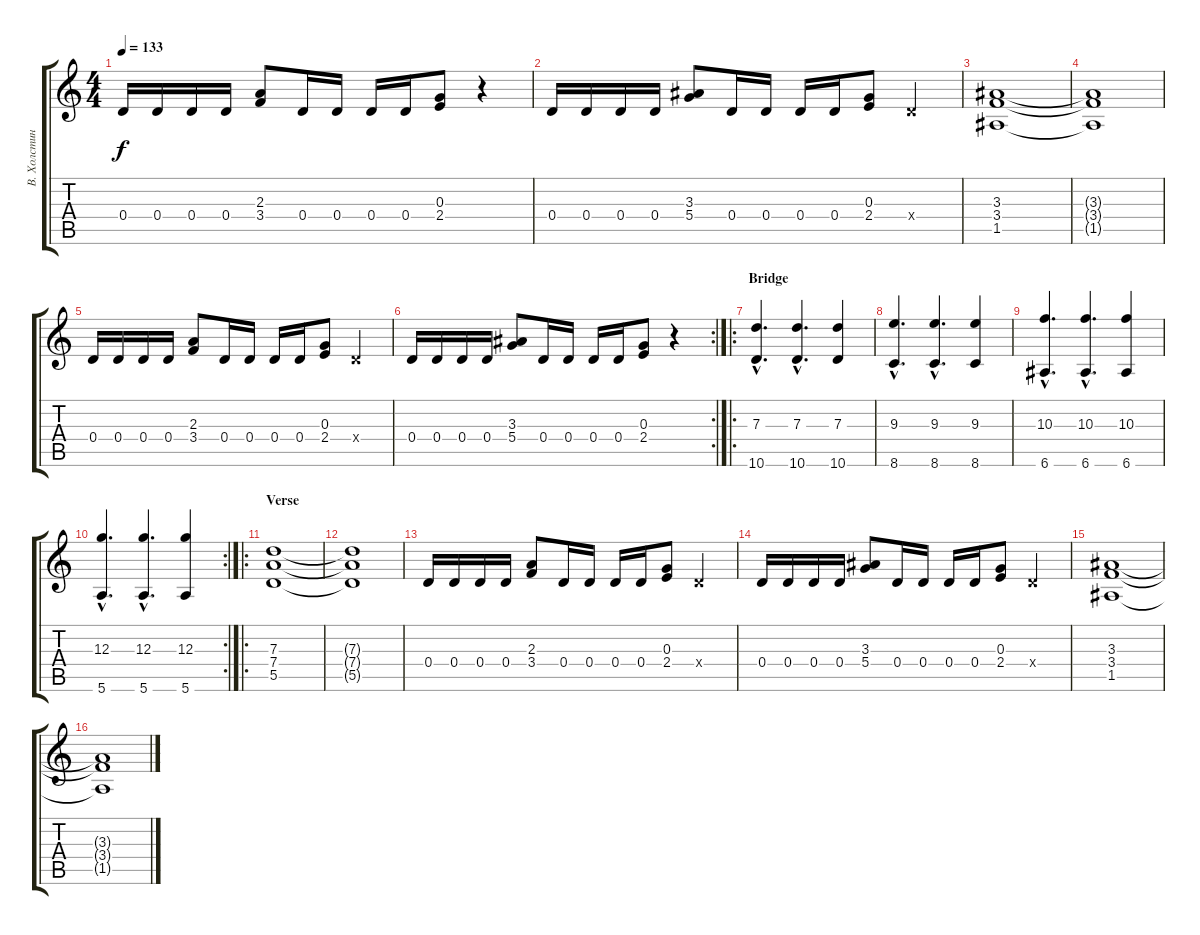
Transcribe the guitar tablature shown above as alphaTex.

\track ("В. Холстинин" "В. Холстин") {instrument distortionguitar}
\staff {score tabs}
\tuning (E4 B3 G3 D3 A2 E2) {hide}
\ts (4 4)
\tempo 133
\clef g2
\ks c
0.4.16{dy f} 0.4.16 0.4.16 0.4.16 (2.3 3.4).8 0.4.16 0.4.16 0.4.16 0.4.16 (0.3 2.4).8 r.4 |
0.4.16 0.4.16 0.4.16 0.4.16 (3.3 5.4).8 0.4.16 0.4.16 0.4.16 0.4.16 (0.3 2.4).8 0.4{x}.4 |
(3.3 3.4 1.5).1 |
(3.3{t} 3.4{t} 1.5{t}).1 |
0.4.16 0.4.16 0.4.16 0.4.16 (2.3 3.4).8 0.4.16 0.4.16 0.4.16 0.4.16 (0.3 2.4).8 0.4{x}.4 |
\rc 2
0.4.16 0.4.16 0.4.16 0.4.16 (3.3 5.4).8 0.4.16 0.4.16 0.4.16 0.4.16 (0.3 2.4).8 r.4 |
\ro
\section ("" "Bridge")
(7.3{hac} 10.6{hac}).4{d} (7.3{hac} 10.6{hac}).4{d} (7.3 10.6).4 |
(9.3{hac} 8.6{hac}).4{d} (9.3{hac} 8.6{hac}).4{d} (9.3 8.6).4 |
(10.3{hac} 6.6{hac}).4{d} (10.3{hac} 6.6{hac}).4{d} (10.3 6.6).4 |
\rc 2
(12.3{hac} 5.6{hac}).4{d} (12.3{hac} 5.6{hac}).4{d} (12.3 5.6).4 |
\ro
\section ("" "Verse")
(7.3 7.4 5.5).1 |
(7.3{t} 7.4{t} 5.5{t}).1 |
0.4.16 0.4.16 0.4.16 0.4.16 (2.3 3.4).8 0.4.16 0.4.16 0.4.16 0.4.16 (0.3 2.4).8 0.4{x}.4 |
0.4.16 0.4.16 0.4.16 0.4.16 (3.3 5.4).8 0.4.16 0.4.16 0.4.16 0.4.16 (0.3 2.4).8 0.4{x}.4 |
(3.3 3.4 1.5).1 |
(3.3{t} 3.4{t} 1.5{t}).1
